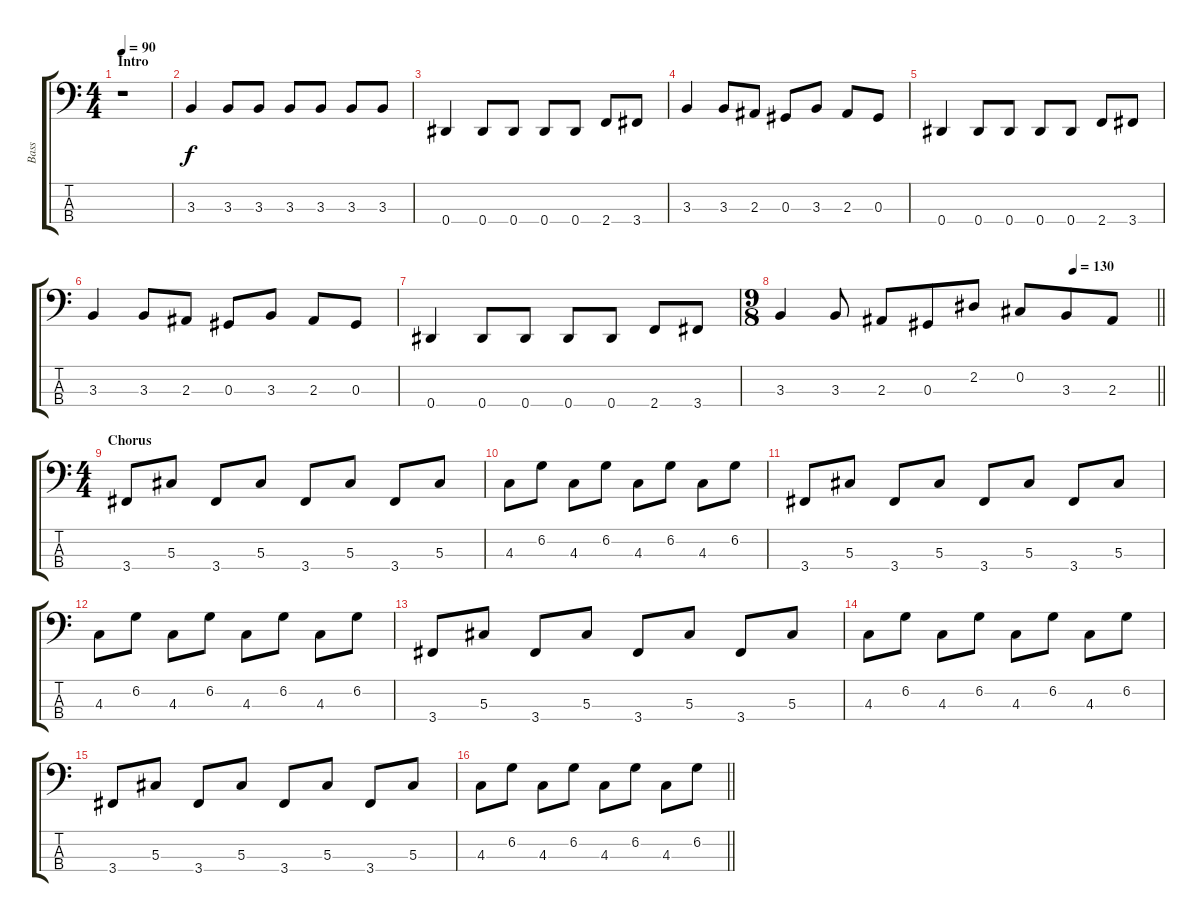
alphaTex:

\track ("Bass" "Bass") {instrument slapbass1}
\staff {score tabs}
\tuning (Gb2 Db2 Ab1 Eb1) {hide}
\ts (4 4)
\section ("" "Intro")
\tempo 90
\clef f4
\ks c
r.1{dy f instrument slapbass1} |
3.3.4 3.3.8 3.3.8 3.3.8 3.3.8 3.3.8 3.3.8 |
0.4.4 0.4.8 0.4.8 0.4.8 0.4.8 2.4.8 3.4.8 |
3.3.4 3.3.8 2.3.8 0.3.8 3.3.8 2.3.8 0.3.8 |
0.4.4 0.4.8 0.4.8 0.4.8 0.4.8 2.4.8 3.4.8 |
3.3.4 3.3.8 2.3.8 0.3.8 3.3.8 2.3.8 0.3.8 |
0.4.4 0.4.8 0.4.8 0.4.8 0.4.8 2.4.8 3.4.8 |
\ts (9 8)
\tempo (130 0.7777777777777778)
\barLineRight lightlight
3.3.4 3.3.8 2.3.8 0.3.8 2.2.8 0.2.8 3.3.8 2.3.8 |
\ts (4 4)
\section ("" "Chorus")
3.4.8 5.3.8 3.4.8 5.3.8 3.4.8 5.3.8 3.4.8 5.3.8 |
4.3.8 6.2.8 4.3.8 6.2.8 4.3.8 6.2.8 4.3.8 6.2.8 |
3.4.8 5.3.8 3.4.8 5.3.8 3.4.8 5.3.8 3.4.8 5.3.8 |
4.3.8 6.2.8 4.3.8 6.2.8 4.3.8 6.2.8 4.3.8 6.2.8 |
3.4.8 5.3.8 3.4.8 5.3.8 3.4.8 5.3.8 3.4.8 5.3.8 |
4.3.8 6.2.8 4.3.8 6.2.8 4.3.8 6.2.8 4.3.8 6.2.8 |
3.4.8 5.3.8 3.4.8 5.3.8 3.4.8 5.3.8 3.4.8 5.3.8 |
\barLineRight lightlight
4.3.8 6.2.8 4.3.8 6.2.8 4.3.8 6.2.8 4.3.8 6.2.8
